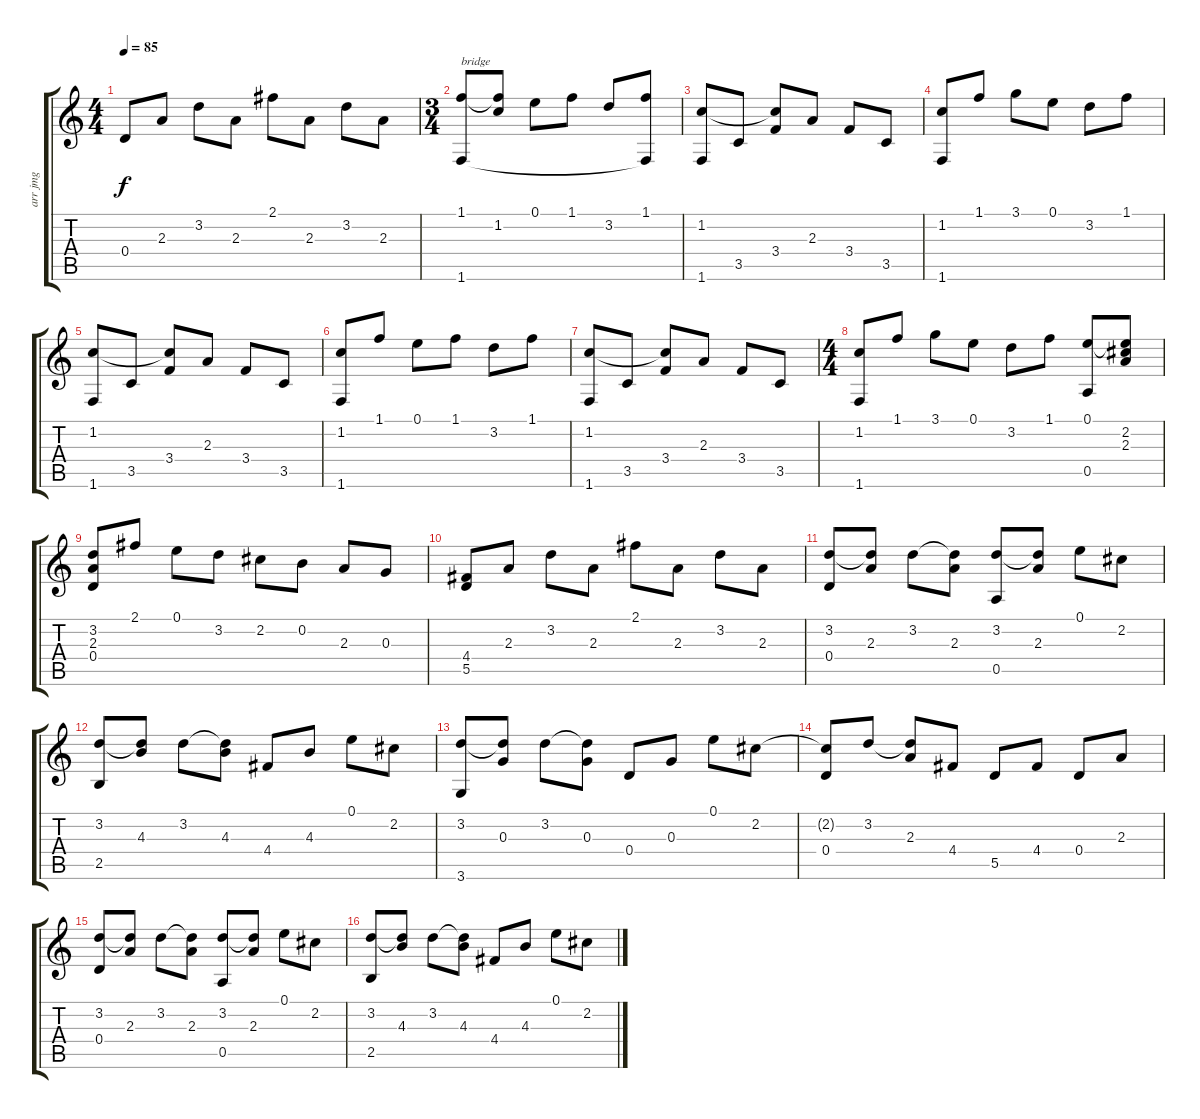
\track ("arr jmg" "arr jmg") {instrument electricguitarjazz}
\staff {score tabs}
\tuning (E4 B3 G3 D3 A2 E2) {hide}
\ts (4 4)
\tempo 85
\clef g2
\ks c
0.4.8{dy f} 2.3.8 3.2.8 2.3.8 2.1.8 2.3.8 3.2.8 2.3.8 |
\ts (3 4)
(1.1 1.6).8{txt "bridge"} (1.1{t} 1.2).8 0.1.8 1.1.8 3.2.8 (1.1 1.6{t}).8 |
(1.2 1.6).8 3.5.8 (1.2{t} 3.4).8 2.3.8 3.4.8 3.5.8 |
(1.2 1.6).8 1.1.8 3.1.8 0.1.8 3.2.8 1.1.8 |
(1.2 1.6).8 3.5.8 (1.2{t} 3.4).8 2.3.8 3.4.8 3.5.8 |
(1.2 1.6).8 1.1.8 0.1.8 1.1.8 3.2.8 1.1.8 |
(1.2 1.6).8 3.5.8 (1.2{t} 3.4).8 2.3.8 3.4.8 3.5.8 |
\ts (4 4)
(1.2 1.6).8 1.1.8 3.1.8 0.1.8 3.2.8 1.1.8 (0.1 0.5).8 (0.1{t} 2.2 2.3).8 |
(3.2 2.3 0.4).8 2.1.8 0.1.8 3.2.8 2.2.8 0.2.8 2.3.8 0.3.8 |
(4.4 5.5).8 2.3.8 3.2.8 2.3.8 2.1.8 2.3.8 3.2.8 2.3.8 |
(3.2 0.4).8 (3.2{t} 2.3).8 3.2.8 (3.2{t} 2.3).8 (3.2 0.5).8 (3.2{t} 2.3).8 0.1.8 2.2.8 |
(3.2 2.5).8 (3.2{t} 4.3).8 3.2.8 (3.2{t} 4.3).8 4.4.8 4.3.8 0.1.8 2.2.8 |
(3.2 3.6).8 (3.2{t} 0.3).8 3.2.8 (3.2{t} 0.3).8 0.4.8 0.3.8 0.1.8 2.2.8 |
(2.2{t} 0.4).8 3.2.8 (3.2{t} 2.3).8 4.4.8 5.5.8 4.4.8 0.4.8 2.3.8 |
(3.2 0.4).8 (3.2{t} 2.3).8 3.2.8 (3.2{t} 2.3).8 (3.2 0.5).8 (3.2{t} 2.3).8 0.1.8 2.2.8 |
(3.2 2.5).8 (3.2{t} 4.3).8 3.2.8 (3.2{t} 4.3).8 4.4.8 4.3.8 0.1.8 2.2.8
